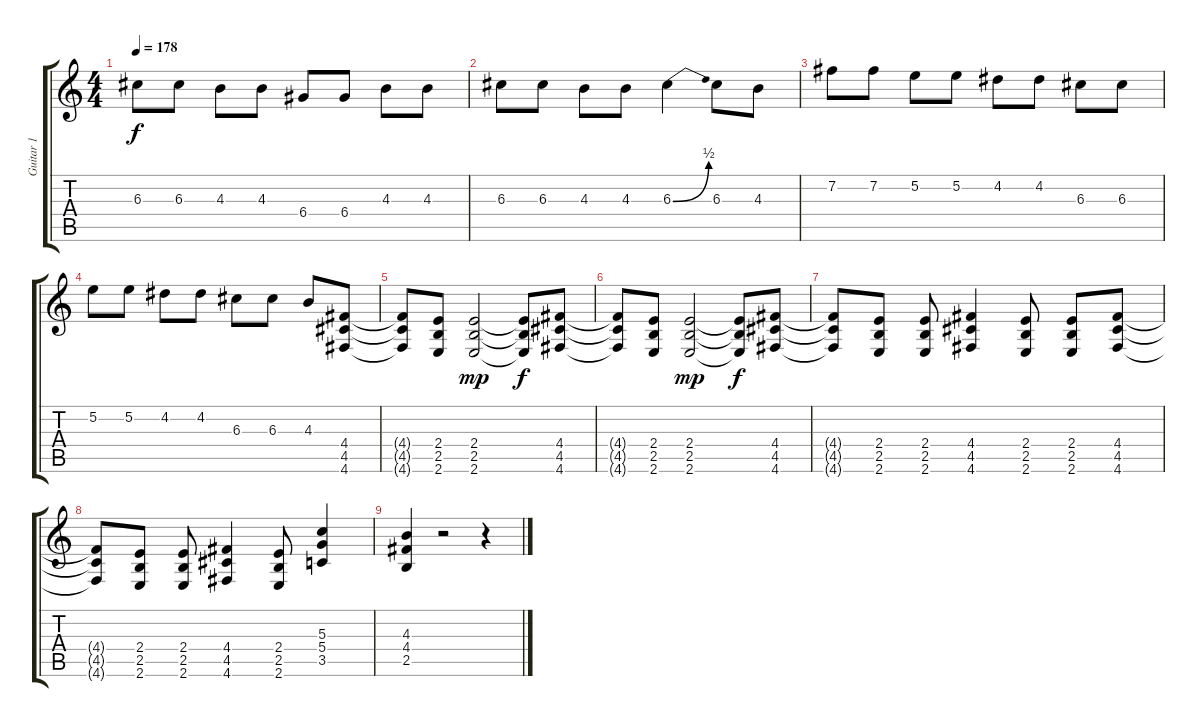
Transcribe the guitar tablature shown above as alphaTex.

\track ("Guitar 1" "Guitar 1") {instrument distortionguitar}
\staff {score tabs}
\tuning (E4 B3 G3 D3 A2 D2) {hide}
\ts (4 4)
\tempo 178
\clef g2
\ks c
6.3.8{dy f} 6.3.8 4.3.8 4.3.8 6.4.8 6.4.8 4.3.8 4.3.8 |
6.3.8 6.3.8 4.3.8 4.3.8 6.3{be (bend 0 0 60 2)}.4 6.3.8 4.3.8 |
7.2.8 7.2.8 5.2.8 5.2.8 4.2.8 4.2.8 6.3.8 6.3.8 |
5.2.8 5.2.8 4.2.8 4.2.8 6.3.8 6.3.8 4.3.8 (4.4 4.5 4.6).8 |
(4.4{t} 4.5{t} 4.6{t}).8 (2.4 2.5 2.6).8 (2.4 2.5 2.6).2{dy mp} (2.4{t} 2.5{t} 2.6{t}).8{dy f} (4.4 4.5 4.6).8 |
(4.4{t} 4.5{t} 4.6{t}).8 (2.4 2.5 2.6).8 (2.4 2.5 2.6).2{dy mp} (2.4{t} 2.5{t} 2.6{t}).8{dy f} (4.4 4.5 4.6).8 |
(4.4{t} 4.5{t} 4.6{t}).8 (2.4 2.5 2.6).8 (2.4 2.5 2.6).8 (4.4 4.5 4.6).4 (2.4 2.5 2.6).8 (2.4 2.5 2.6).8 (4.4 4.5 4.6).8 |
(4.4{t} 4.5{t} 4.6{t}).8 (2.4 2.5 2.6).8 (2.4 2.5 2.6).8 (4.4 4.5 4.6).4 (2.4 2.5 2.6).8 (5.3 5.4 3.5).4 |
(4.3 4.4 2.5).4 r.2 r.4
